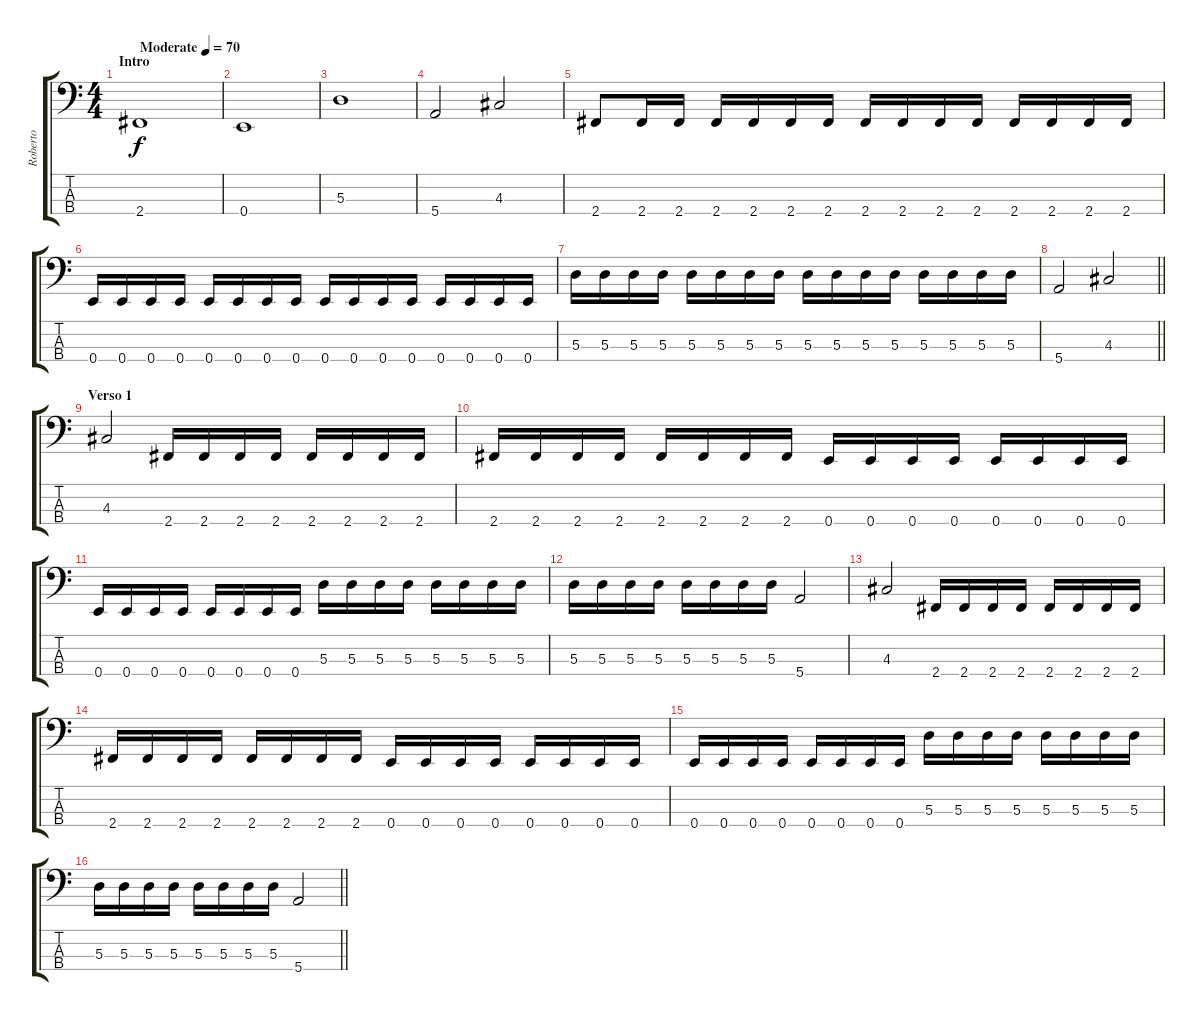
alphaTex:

\track ("Roberto" "Roberto") {instrument electricbasspick}
\staff {score tabs}
\tuning (G2 D2 A1 E1) {hide}
\ts (4 4)
\section ("" "Intro")
\tempo (70 "Moderate")
\clef f4
\ks c
2.4.1{dy f instrument electricbasspick} |
0.4.1 |
5.3.1 |
5.4.2 4.3.2 |
2.4.8 2.4.16 2.4.16 2.4.16 2.4.16 2.4.16 2.4.16 2.4.16 2.4.16 2.4.16 2.4.16 2.4.16 2.4.16 2.4.16 2.4.16 |
0.4.16 0.4.16 0.4.16 0.4.16 0.4.16 0.4.16 0.4.16 0.4.16 0.4.16 0.4.16 0.4.16 0.4.16 0.4.16 0.4.16 0.4.16 0.4.16 |
5.3.16 5.3.16 5.3.16 5.3.16 5.3.16 5.3.16 5.3.16 5.3.16 5.3.16 5.3.16 5.3.16 5.3.16 5.3.16 5.3.16 5.3.16 5.3.16 |
\barLineRight lightlight
5.4.2 4.3.2 |
\section ("" "Verso 1")
4.3.2 2.4.16 2.4.16 2.4.16 2.4.16 2.4.16 2.4.16 2.4.16 2.4.16 |
2.4.16 2.4.16 2.4.16 2.4.16 2.4.16 2.4.16 2.4.16 2.4.16 0.4.16 0.4.16 0.4.16 0.4.16 0.4.16 0.4.16 0.4.16 0.4.16 |
0.4.16 0.4.16 0.4.16 0.4.16 0.4.16 0.4.16 0.4.16 0.4.16 5.3.16 5.3.16 5.3.16 5.3.16 5.3.16 5.3.16 5.3.16 5.3.16 |
5.3.16 5.3.16 5.3.16 5.3.16 5.3.16 5.3.16 5.3.16 5.3.16 5.4.2 |
4.3.2 2.4.16 2.4.16 2.4.16 2.4.16 2.4.16 2.4.16 2.4.16 2.4.16 |
2.4.16 2.4.16 2.4.16 2.4.16 2.4.16 2.4.16 2.4.16 2.4.16 0.4.16 0.4.16 0.4.16 0.4.16 0.4.16 0.4.16 0.4.16 0.4.16 |
0.4.16 0.4.16 0.4.16 0.4.16 0.4.16 0.4.16 0.4.16 0.4.16 5.3.16 5.3.16 5.3.16 5.3.16 5.3.16 5.3.16 5.3.16 5.3.16 |
\barLineRight lightlight
5.3.16 5.3.16 5.3.16 5.3.16 5.3.16 5.3.16 5.3.16 5.3.16 5.4.2
